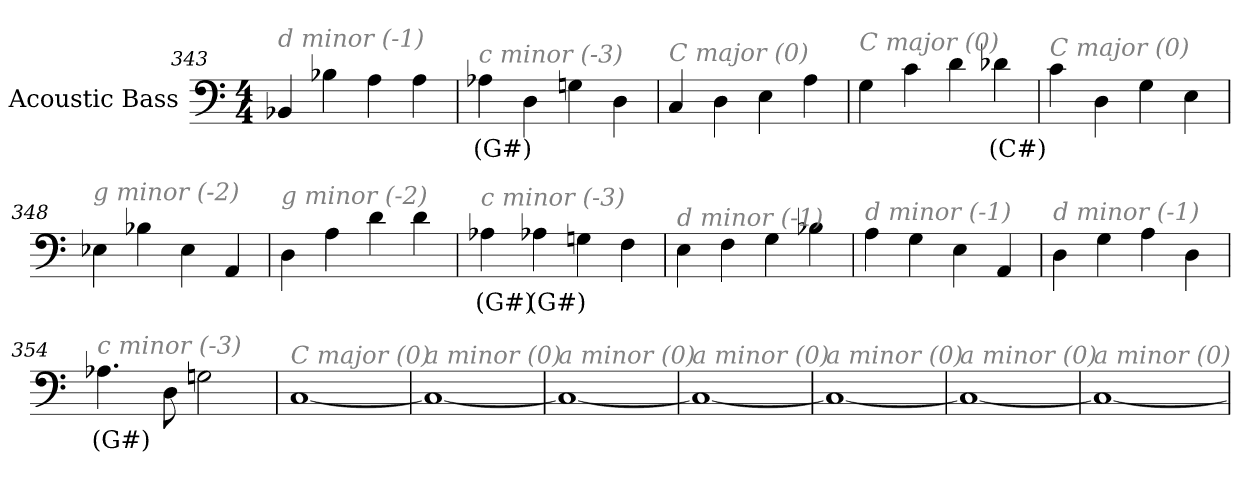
**kern	**text
*part1	*part1
*staff1	*staff1
*I"Acoustic Bass	*
*clefF4	*
*ITrd7c12	*
*k[]	*
*C:	*
*M4/4	*
=343	=343
!LO:TX:i:color=#808080:t=d minor (-1)	!
4BBB-X	.
4BB-X	.
4AA	.
4AA	.
=344	=344
!LO:TX:i:color=#808080:t=c minor (-3)	!
4AA-Xi	(G#)
4DD	.
4GGn	.
4DD	.
=345	=345
!LO:TX:i:color=#808080:t=C major (0)	!
4CC	.
4DD	.
4EE	.
4AA	.
=346	=346
!LO:TX:i:color=#808080:t=C major (0)	!
4GG	.
4C	.
4D	.
4D-Xi	(C#)
=347	=347
!LO:TX:i:color=#808080:t=C major (0)	!
4C	.
4DD	.
4GG	.
4EE	.
=348	=348
!LO:TX:i:color=#808080:t=g minor (-2)	!
4EE-X	.
4BB-X	.
4EE-	.
4AAA	.
=349	=349
!LO:TX:i:color=#808080:t=g minor (-2)	!
4DD	.
4AA	.
4D	.
4D	.
=350	=350
!LO:TX:i:color=#808080:t=c minor (-3)	!
4AA-Xi	(G#)
4AA-Xi	(G#)
4GGn	.
4FF	.
=351	=351
!LO:TX:i:color=#808080:t=d minor (-1)	!
4EE	.
4FF	.
4GG	.
4BB-X	.
=352	=352
!LO:TX:i:color=#808080:t=d minor (-1)	!
4AA	.
4GG	.
4EE	.
4AAA	.
=353	=353
!LO:TX:i:color=#808080:t=d minor (-1)	!
4DD	.
4GG	.
4AA	.
4DD	.
=354	=354
!LO:TX:i:color=#808080:t=c minor (-3)	!
4.AA-Xi	(G#)
8DD	.
2GGn	.
=355	=355
!LO:TX:i:color=#808080:t=C major (0)	!
[1CC	.
=356	=356
!LO:TX:i:color=#808080:t=a minor (0)	!
1CC_	.
=357	=357
!LO:TX:i:color=#808080:t=a minor (0)	!
1CC_	.
=358	=358
!LO:TX:i:color=#808080:t=a minor (0)	!
1CC_	.
=359	=359
!LO:TX:i:color=#808080:t=a minor (0)	!
1CC_	.
=360	=360
!LO:TX:i:color=#808080:t=a minor (0)	!
1CC_	.
=361	=361
!LO:TX:i:color=#808080:t=a minor (0)	!
1CC_	.
=	=
*-	*-
